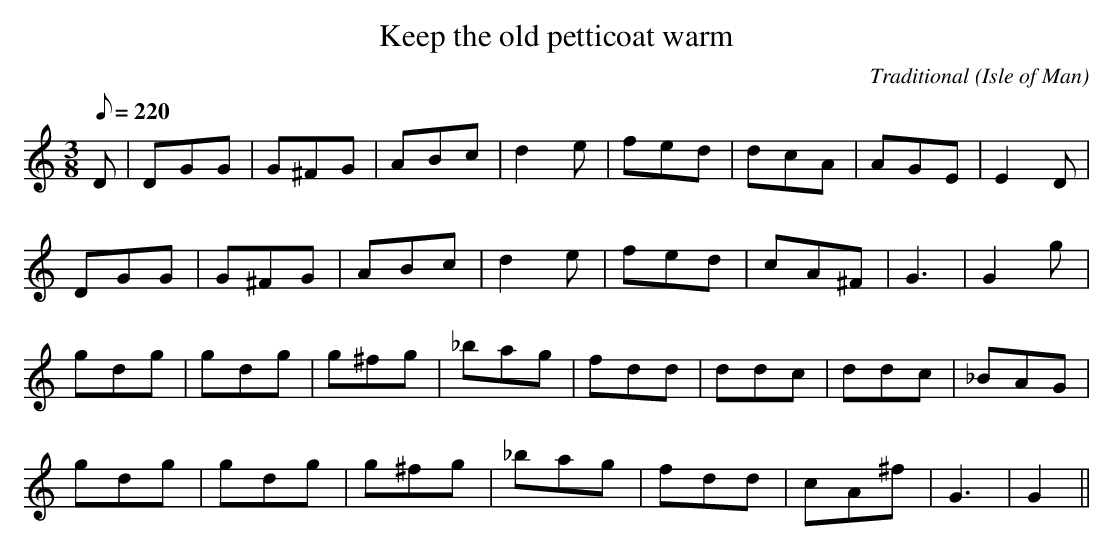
X:1
T:Keep the old petticoat warm
C:Traditional
O:Isle of Man
M:3/8
L:1/8
Q:220
K:C
D|DGG|G^FG|ABc|d2e|fed|dcA|AGE|E2D|
DGG|G^FG|ABc|d2e|fed|cA^F|G3|G2g|
gdg|gdg|g^fg|_bag|fdd|ddc|ddc|_BAG|
gdg|gdg|g^fg|_bag|fdd|cA^f|G3|G2||
